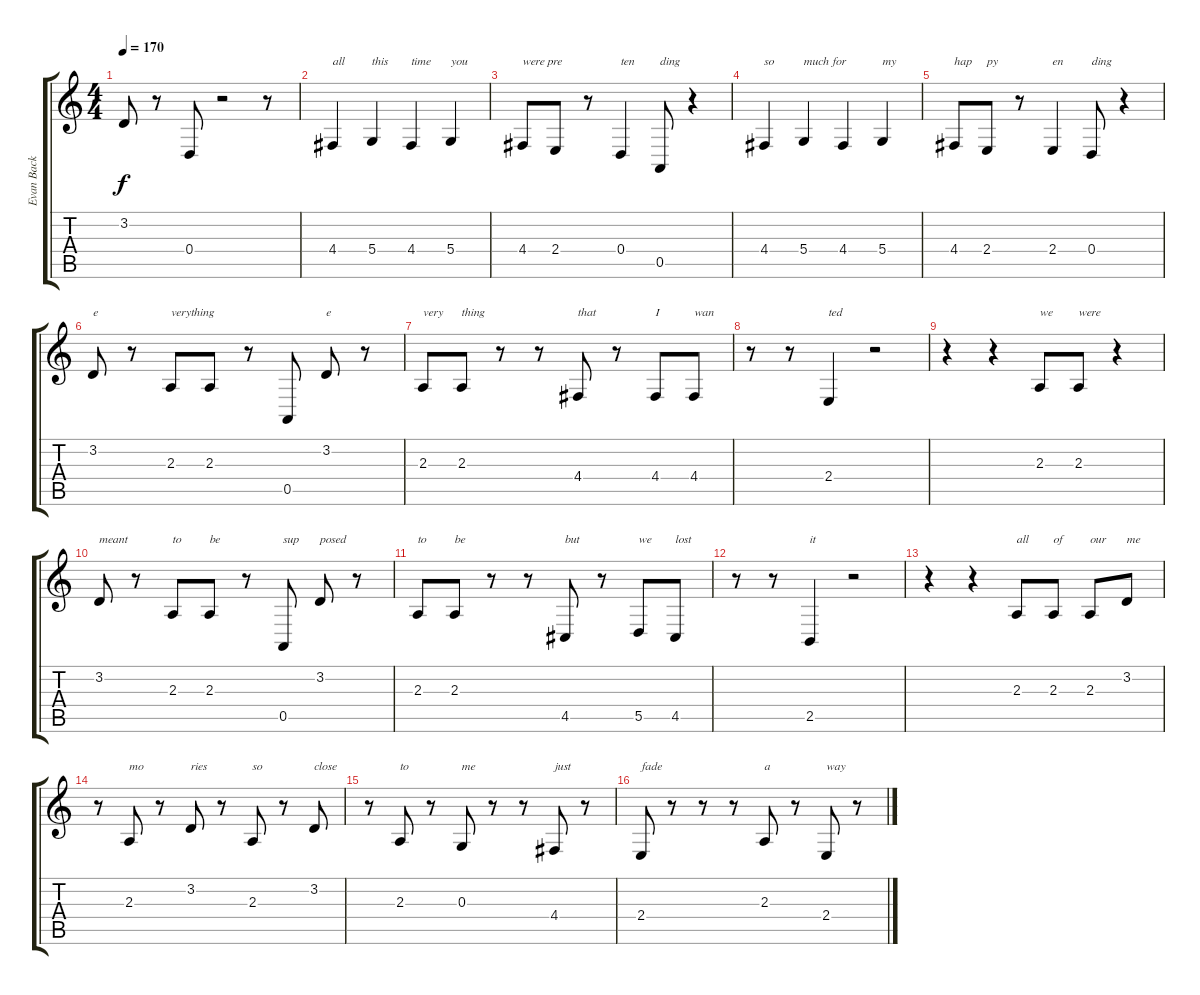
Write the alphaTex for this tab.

\track ("Evan Back Vocals" "Evan Back ") {instrument lead6voice}
\staff {score tabs}
\tuning (E4 B3 G3 D3 A2 E2) {hide}
\ts (4 4)
\tempo 170
\clef g2
\ks c
3.2{t}.8{dy f} r.8 0.4.8 r.2 r.8 |
4.4.4{txt "all"} 5.4.4{txt "this"} 4.4.4{txt "time"} 5.4.4{txt "you"} |
4.4.8{txt "were pre"} 2.4.8 r.8 0.4.4{txt "ten"} 0.5.8{txt "ding"} r.4 |
4.4.4{txt "so"} 5.4.4{txt "much for"} 4.4.4 5.4.4{txt "my"} |
4.4.8{txt "hap"} 2.4.8{txt "py"} r.8 2.4.4{txt "en"} 0.4.8{txt "ding"} r.4 |
3.2.8{txt "e"} r.8 2.3.8{txt "verything"} 2.3.8 r.8 0.5.8 3.2.8{txt "e"} r.8 |
2.3.8{txt "very"} 2.3.8{txt "thing"} r.8 r.8 4.4.8{txt "that"} r.8 4.4.8{txt "I"} 4.4.8{txt "wan"} |
r.8 r.8 2.4.4{txt "ted"} r.2 |
r.4 r.4 2.3.8{txt "we"} 2.3.8{txt "were"} r.4 |
3.2.8{txt "meant"} r.8 2.3.8{txt "to"} 2.3.8{txt "be"} r.8 0.5.8{txt "sup"} 3.2.8{txt "posed"} r.8 |
2.3.8{txt "to"} 2.3.8{txt "be"} r.8 r.8 4.5.8{txt "but"} r.8 5.5.8{txt "we"} 4.5.8{txt "lost"} |
r.8 r.8 2.5.4{txt "it"} r.2 |
r.4 r.4 2.3.8{txt "all"} 2.3.8{txt "of"} 2.3.8{txt "our"} 3.2.8{txt "me"} |
r.8 2.3.8{txt "mo"} r.8 3.2.8{txt "ries"} r.8 2.3.8{txt "so"} r.8 3.2.8{txt "close"} |
r.8 2.3.8{txt "to"} r.8 0.3.8{txt "me"} r.8 r.8 4.4.8{txt "just"} r.8 |
2.4.8{txt "fade"} r.8 r.8 r.8 2.3.8{txt "a"} r.8 2.4.8{txt "way"} r.8
